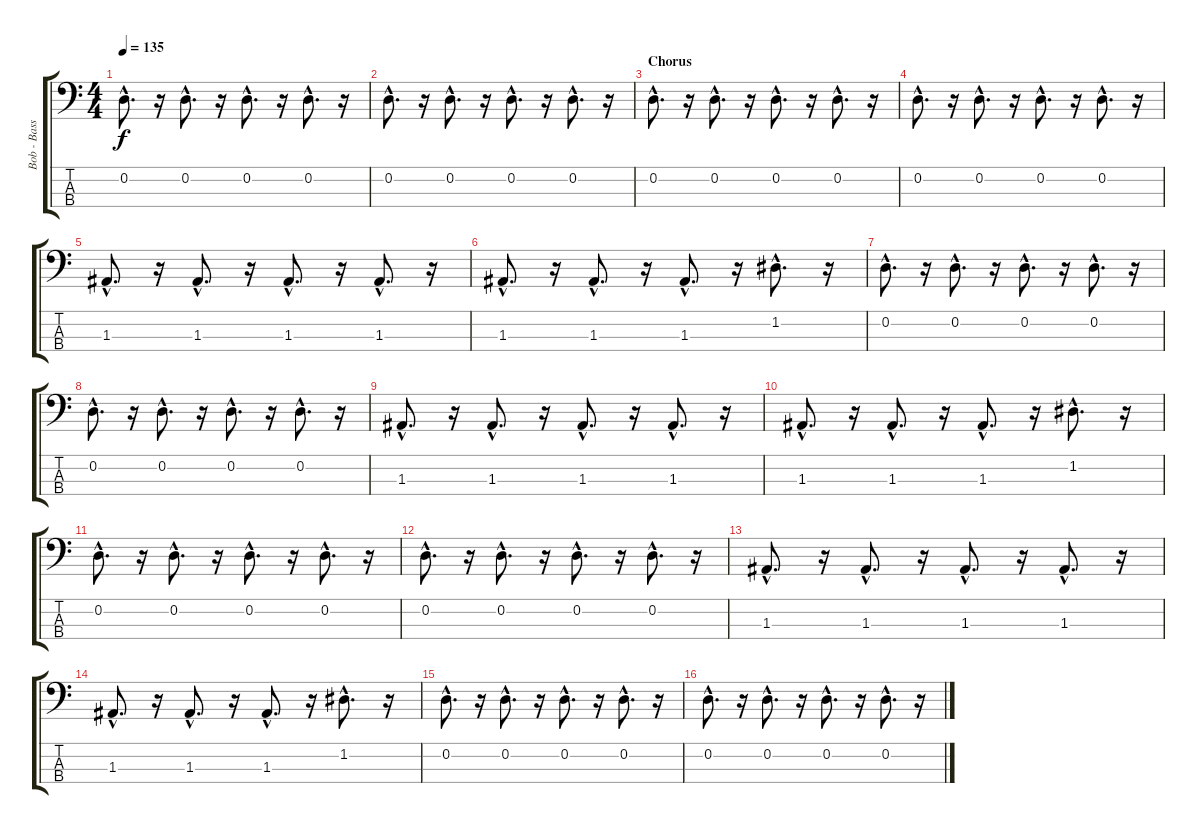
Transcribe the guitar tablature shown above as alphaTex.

\track ("Bob - Bass" "Bob - Bass") {instrument electricbassfinger}
\staff {score tabs}
\tuning (G2 D2 A1 E1) {hide}
\ts (4 4)
\tempo 135
\clef f4
\ks c
0.2{hac}.8{d dy f} r.16 0.2{hac}.8{d} r.16 0.2{hac}.8{d} r.16 0.2{hac}.8{d} r.16 |
0.2{hac}.8{d} r.16 0.2{hac}.8{d} r.16 0.2{hac}.8{d} r.16 0.2{hac}.8{d} r.16 |
\section ("" "Chorus")
0.2{hac}.8{d} r.16 0.2{hac}.8{d} r.16 0.2{hac}.8{d} r.16 0.2{hac}.8{d} r.16 |
0.2{hac}.8{d} r.16 0.2{hac}.8{d} r.16 0.2{hac}.8{d} r.16 0.2{hac}.8{d} r.16 |
1.3{hac}.8{d} r.16 1.3{hac}.8{d} r.16 1.3{hac}.8{d} r.16 1.3{hac}.8{d} r.16 |
1.3{hac}.8{d} r.16 1.3{hac}.8{d} r.16 1.3{hac}.8{d} r.16 1.2{hac}.8{d} r.16 |
0.2{hac}.8{d} r.16 0.2{hac}.8{d} r.16 0.2{hac}.8{d} r.16 0.2{hac}.8{d} r.16 |
0.2{hac}.8{d} r.16 0.2{hac}.8{d} r.16 0.2{hac}.8{d} r.16 0.2{hac}.8{d} r.16 |
1.3{hac}.8{d} r.16 1.3{hac}.8{d} r.16 1.3{hac}.8{d} r.16 1.3{hac}.8{d} r.16 |
1.3{hac}.8{d} r.16 1.3{hac}.8{d} r.16 1.3{hac}.8{d} r.16 1.2{hac}.8{d} r.16 |
0.2{hac}.8{d} r.16 0.2{hac}.8{d} r.16 0.2{hac}.8{d} r.16 0.2{hac}.8{d} r.16 |
0.2{hac}.8{d} r.16 0.2{hac}.8{d} r.16 0.2{hac}.8{d} r.16 0.2{hac}.8{d} r.16 |
1.3{hac}.8{d} r.16 1.3{hac}.8{d} r.16 1.3{hac}.8{d} r.16 1.3{hac}.8{d} r.16 |
1.3{hac}.8{d} r.16 1.3{hac}.8{d} r.16 1.3{hac}.8{d} r.16 1.2{hac}.8{d} r.16 |
0.2{hac}.8{d} r.16 0.2{hac}.8{d} r.16 0.2{hac}.8{d} r.16 0.2{hac}.8{d} r.16 |
0.2{hac}.8{d} r.16 0.2{hac}.8{d} r.16 0.2{hac}.8{d} r.16 0.2{hac}.8{d} r.16
